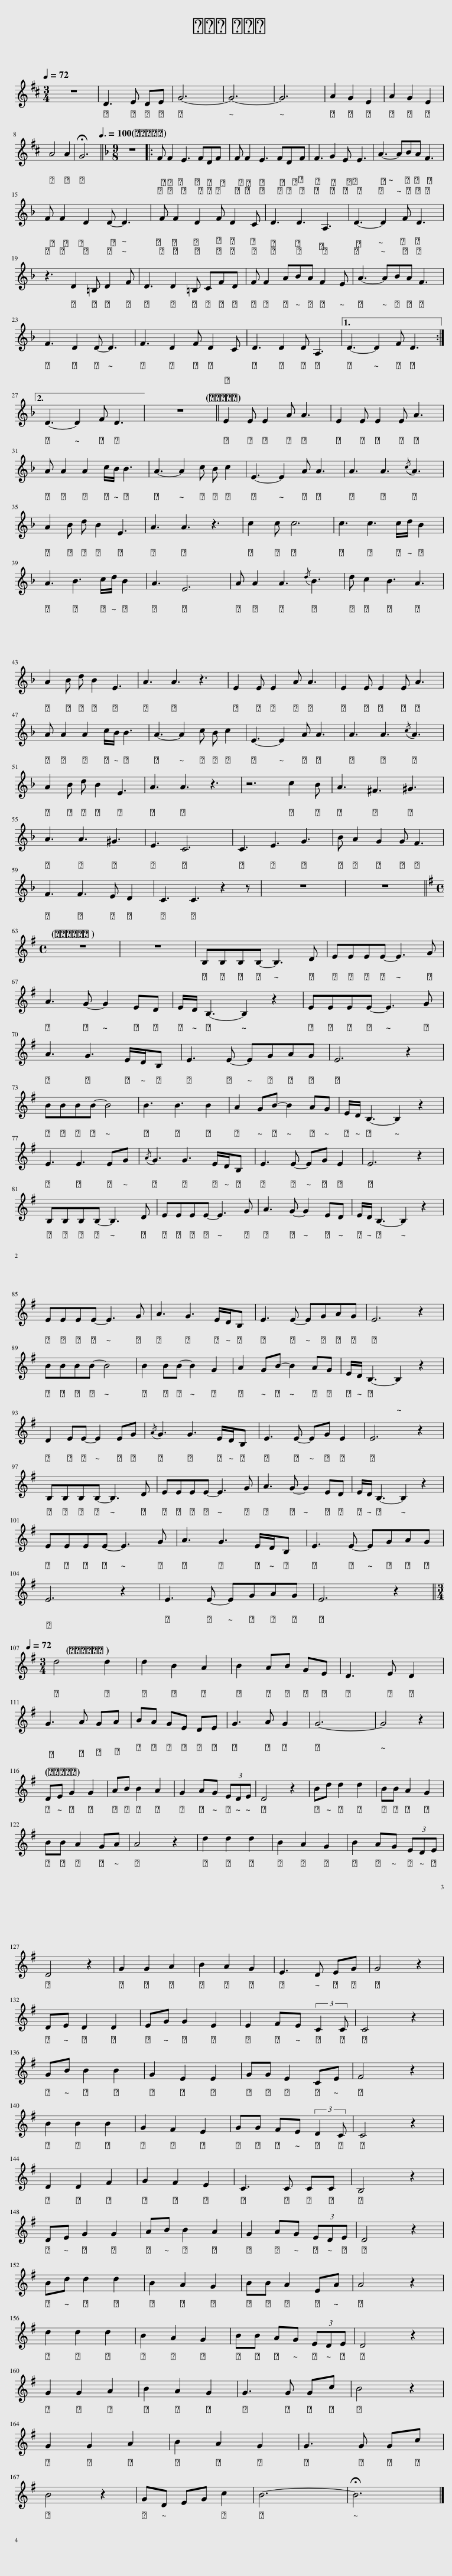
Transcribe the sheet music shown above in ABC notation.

X:1
L:1/8
Q:1/4=72
M:3/4
I:linebreak $
K:D
V:1 treble
V:1
 z6 | D3 E DE | G6- | G6- | G6 | %5
 A2 G2 E2 | A2 G2 E2 |$ A4 A2 | !fermata!G6 ||[K:F][M:9/8][Q:3/8=100] z9 |: %10
 F F2 E3 FDF | F F2 E3 FDF | F3 G2 E E3 | A3- ABA F3 |$ F F2 D2 D- D3 | %15
 F F2 D2 F D2 C | D3 D3 A,3 | D3- D2 F D3 |$ z3 D2 =B, D2 F | D3 D2 =B, CFD | %20
 F F2 ABA F2 E | A3- ABA F3 |$ F3 D2 D- D3 | F3 D2 F D2 C | D3 D2 D A,3 |1 %25
 D3- D2 F D3 :|2$ D3- D2 F D3 || z9 || E2 E E2 A A3 | E2 E E2 E A3 |$ %30
 A A2 A2 c/B/ B3 | A3- A2 c B c2 | E3- E2 A A3 | A3 A3{/c} A3 |$ A2 B d B2 E3 | %35
 A3 A3 z3 | c2 c c6 | c3 c3 c/d/ B2 |$ A3 B3 c/d/ B2 | A3 E6 | %40
 A A2 A3{/d} B3 | d c2 B3 A3 |$ A2 B d B2 E3 | A3 A3 z3 | E2 E E2 A A3 | %45
 E2 E E2 E A3 |$ A A2 A2 c/B/ B3 | A3- A2 c B c2 | E3- E2 A A3 | A3 A3{/c} A3 |$ %50
 A2 B d B2 E3 | A3 A3 z3 | z6 c2 B | A3 ^F3 ^G3 |$ A3 A3 ^G3 | %55
 E3 C6 | C3 E3 G3 | B A2 G2 G F3 |$ F3 F3 E D2 | C3 C3 z2 z | %60
 z9 | z9 ||$[K:G][M:4/4] z8 | z8 | B,B,B,B,- B,3 D | %65
 EEEE- E3 G |$ A3 G- G2 ED | E/D/ B,3- B,2 z2 | EEEE- E3 G |$ A3 G3 E/D/B, | %70
 E3 E- EGAG | E6 z2 |$ BBBB- B4 | B3 B3 B2 | A2 GB- B2 AG | %75
 E/D/ B,3- B,2 z2 |$ E3 E3 EG |{/A} G3 G3 E/D/B, | E3 E- EG E2 | E6 z2 |$ %80
 B,B,B,B,- B,3 D | EEEE- E3 G | A3 G- G2 ED | E/D/ B,3- B,2 z2 |$ EEEE- E3 G | %85
 A3 G3 E/D/B, | E3 E- EGAG | E6 z2 |$ BBBB- B4 | B2 BB- B2 G2 | %90
 A2 GB- B2 AG | E/D/ B,3- B,2 z2 |$ D2 EE- E2 EG |{/A} G3 G3 E/D/B, | E3 E- EG E2 | %95
 E6 z2 |$ B,B,B,B,- B,3 D | EEEE- E3 G | A3 G- G2 ED | E/D/ B,3- B,2 z2 |$ %100
 EEEE- E3 G | A3 G3 E/D/B, | E3 E- EGAG |$ E6 z2 | E3 E- EGAG | %105
 E6 z2 ||$[M:3/4][Q:1/4=72] d4 d2 | d2 B2 A2 | B2 AB GE | D3 E D2 |$ %110
 G3 A GA | BA GE DE | G3 A G2 | G6- | G4 z2 |$ %115
 DE G2 G2 | AB B2 A2 | G2 AG (3EDE | D4 z2 | Bd d2 d2 | %120
 BB A2 G2 |$ BB A2 GA | A4 z2 | d2 d2 d2 | B2 A2 G2 | %125
 B2 AG (3EDE |$ D4 z2 | G2 G2 A2 | B2 A2 G2 | E3 D EG | %130
 G4 z2 |$ DE D2 D2 | EG G2 E2 | E2 FE (3:2:2C2 C | C4 z2 |$ %135
 GB B2 B2 | G2 E2 E2 | GG E2 CE | F4 z2 |$ B2 B2 B2 | %140
 G2 F2 E2 | GG FE (3:2:2D2 C | C4 z2 |$ D2 D2 F2 | G2 F2 E2 | %145
 C3 C CC | B,4 z2 |$ DE G2 G2 | AB B2 A2 | G2 AG (3EDE | %150
 D4 z2 |$ Bd d2 d2 | B2 A2 G2 | BB A2 EA | A4 z2 |$ %155
 d2 d2 d2 | B2 A2 G2 | BB AG (3EDE | D4 z2 |$ G2 G2 A2 | %160
 B2 A2 G2 | G3 G Gc | B4 z2 |$ G2 G2 A2 | B2 A2 G2 | %165
 G3 G Gc |$ B4 z2 | GD EG c2 | B6- | !fermata!B6 |] %170
